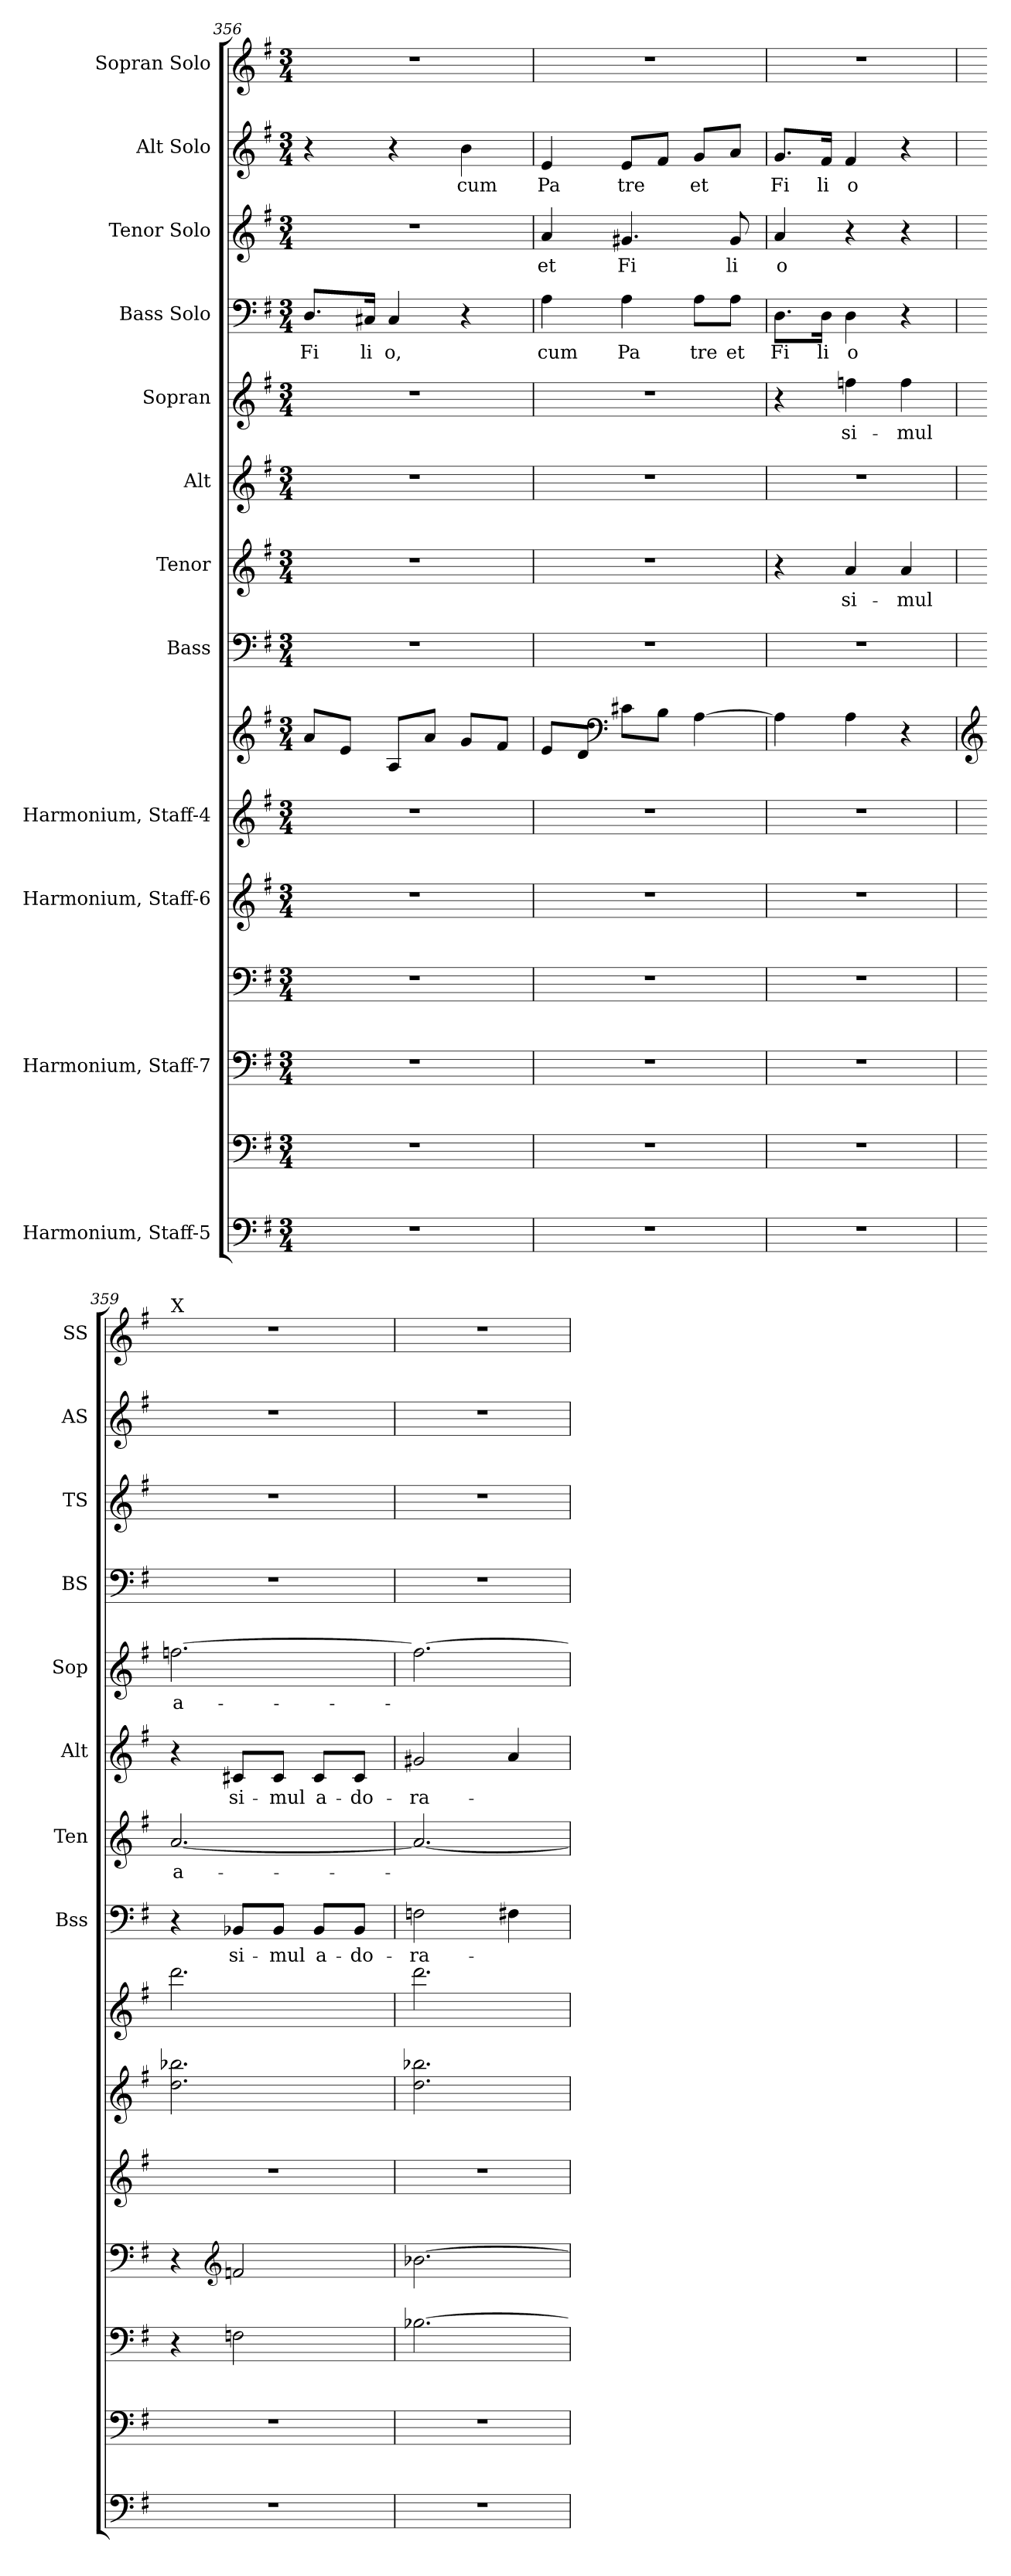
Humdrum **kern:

**kern	**kern	**kern	**kern	**kern	**kern	**kern	**kern	**text	**kern	**text	**kern	**text	**kern	**text	**kern	**text	**kern	**text	**kern	**text	**kern
*part12	*part12	*part11	*part11	*part10	*part9	*part9	*part8	*part8	*part7	*part7	*part6	*part6	*part5	*part5	*part4	*part4	*part3	*part3	*part2	*part2	*part1
*staff15	*staff14	*staff13	*staff12	*staff11	*staff10	*staff9	*staff8	*staff8	*staff7	*staff7	*staff6	*staff6	*staff5	*staff5	*staff4	*staff4	*staff3	*staff3	*staff2	*staff2	*staff1
*I"Harmonium, Staff-5	*	*I"Harmonium, Staff-7	*	*I"Harmonium, Staff-6	*I"Harmonium, Staff-4	*	*I"Bass	*	*I"Tenor	*	*I"Alt	*	*I"Sopran	*	*I"Bass Solo	*	*I"Tenor Solo	*	*I"Alt Solo	*	*I"Sopran Solo
*	*	*	*	*	*	*	*I'Bss	*	*I'Ten	*	*I'Alt	*	*I'Sop	*	*I'BS	*	*I'TS	*	*I'AS	*	*I'SS
!!LO:PB:g=z
*clefF4	*clefF4	*clefF4	*clefF4	*clefG2	*clefG2	*clefG2	*clefF4	*	*clefG2	*	*clefG2	*	*clefG2	*	*clefF4	*	*clefG2	*	*clefG2	*	*clefG2
*	*	*	*	*	*	*	*	*	*ITrd4c7	*	*ITrd2c3	*	*ITrd2c3	*	*	*	*ITrd4c7	*	*	*	*ITrd2c3
*k[f#]	*k[f#]	*k[f#]	*k[f#]	*k[f#]	*k[f#]	*k[f#]	*k[f#]	*	*k[]	*	*k[f#c#g#d#]	*	*k[f#c#g#d#]	*	*k[f#]	*	*k[]	*	*k[f#]	*	*k[f#c#g#d#]
*M3/4	*M3/4	*M3/4	*M3/4	*M3/4	*M3/4	*M3/4	*M3/4	*	*M3/4	*	*M3/4	*	*M3/4	*	*M3/4	*	*M3/4	*	*M3/4	*	*M3/4
=356	=356	=356	=356	=356	=356	=356	=356	=356	=356	=356	=356	=356	=356	=356	=356	=356	=356	=356	=356	=356	=356
2.r	2.r	2.r	2.r	2.r	2.r	8a/L	2.r	.	2.r	.	2.r	.	2.r	.	8.D/L	Fi	2.r	.	4r	.	2.r
.	.	.	.	.	.	8e/J	.	.	.	.	.	.	.	.	.	.	.	.	.	.	.
.	.	.	.	.	.	.	.	.	.	.	.	.	.	.	16C#X/Jk	li	.	.	.	.	.
.	.	.	.	.	.	8A/L	.	.	.	.	.	.	.	.	4C#/	o,	.	.	4r	.	.
.	.	.	.	.	.	8a/J	.	.	.	.	.	.	.	.	.	.	.	.	.	.	.
.	.	.	.	.	.	8g/L	.	.	.	.	.	.	.	.	4r	.	.	.	4b\	cum	.
.	.	.	.	.	.	8f#/J	.	.	.	.	.	.	.	.	.	.	.	.	.	.	.
=357	=357	=357	=357	=357	=357	=357	=357	=357	=357	=357	=357	=357	=357	=357	=357	=357	=357	=357	=357	=357	=357
2.r	2.r	2.r	2.r	2.r	2.r	8e/L	2.r	.	2.r	.	2.r	.	2.r	.	4A\	cum	4d/	et	4e/	Pa	2.r
.	.	.	.	.	.	8d/J	.	.	.	.	.	.	.	.	.	.	.	.	.	.	.
*	*	*	*	*	*	*clefF4	*	*	*	*	*	*	*	*	*	*	*	*	*	*	*
.	.	.	.	.	.	8c#X\L	.	.	.	.	.	.	.	.	4A\	Pa	4.c#X/	Fi	8e/L	tre	.
.	.	.	.	.	.	8B\J	.	.	.	.	.	.	.	.	.	.	.	.	8f#/J	.	.
.	.	.	.	.	.	[4A\	.	.	.	.	.	.	.	.	8A\L	tre	.	.	8g/L	et	.
.	.	.	.	.	.	.	.	.	.	.	.	.	.	.	8A\J	et	8c#/	li	8a/J	.	.
=358	=358	=358	=358	=358	=358	=358	=358	=358	=358	=358	=358	=358	=358	=358	=358	=358	=358	=358	=358	=358	=358
2.r	2.r	2.r	2.r	2.r	2.r	4A\]	2.r	.	4r	.	2.r	.	4r	.	8.D\L	Fi	4d/	o	8.g/L	Fi	2.r
.	.	.	.	.	.	.	.	.	.	.	.	.	.	.	16D\Jk	li	.	.	16f#/Jk	li	.
.	.	.	.	.	.	4A\	.	.	4d/	si-	.	.	4ddn\	si-	4D\	o	4r	.	4f#/	o	.
.	.	.	.	.	.	4r	.	.	4d/	-mul	.	.	4dd\	-mul	4r	.	4r	.	4r	.	.
=359	=359	=359	=359	=359	=359	=359	=359	=359	=359	=359	=359	=359	=359	=359	=359	=359	=359	=359	=359	=359	=359
*	*	*	*	*	*	*clefG2	*	*	*	*	*	*	*	*	*	*	*	*	*	*	*
!	!	!	!	!	!	!	!	!	!	!	!	!	!	!	!	!	!	!	!	!	!LO:TX:a:t=X
2.r	2.r	4r	4r	2.r	2.dd\ 2.bb-X\	2.ddd\	4r	.	[2.d/	a-	4r	.	[2.ddn\	a-	2.r	.	2.r	.	2.r	.	2.r
*	*	*	*clefG2	*	*	*	*	*	*	*	*	*	*	*	*	*	*	*	*	*	*
.	.	2Fn\	2fn/	.	.	.	8BB-X/L	si-	.	.	8A#X/L	si-	.	.	.	.	.	.	.	.	.
.	.	.	.	.	.	.	8BB-/J	-mul	.	.	8A#/J	-mul	.	.	.	.	.	.	.	.	.
.	.	.	.	.	.	.	8BB-/L	a-	.	.	8A#/L	a-	.	.	.	.	.	.	.	.	.
.	.	.	.	.	.	.	8BB-/J	-do-	.	.	8A#/J	-do-	.	.	.	.	.	.	.	.	.
=360	=360	=360	=360	=360	=360	=360	=360	=360	=360	=360	=360	=360	=360	=360	=360	=360	=360	=360	=360	=360	=360
2.r	2.r	[2.B-X\	[2.b-X\	2.r	2.dd\ 2.bb-X\	2.ddd\	2Fn\	-ra-	2.d/_	.	2e#X/	-ra-	2.dd\_	.	2.r	.	2.r	.	2.r	.	2.r
.	.	.	.	.	.	.	4F#X\	.	.	.	4f#/	.	.	.	.	.	.	.	.	.	.
=	=	=	=	=	=	=	=	=	=	=	=	=	=	=	=	=	=	=	=	=	=
*-	*-	*-	*-	*-	*-	*-	*-	*-	*-	*-	*-	*-	*-	*-	*-	*-	*-	*-	*-	*-	*-
